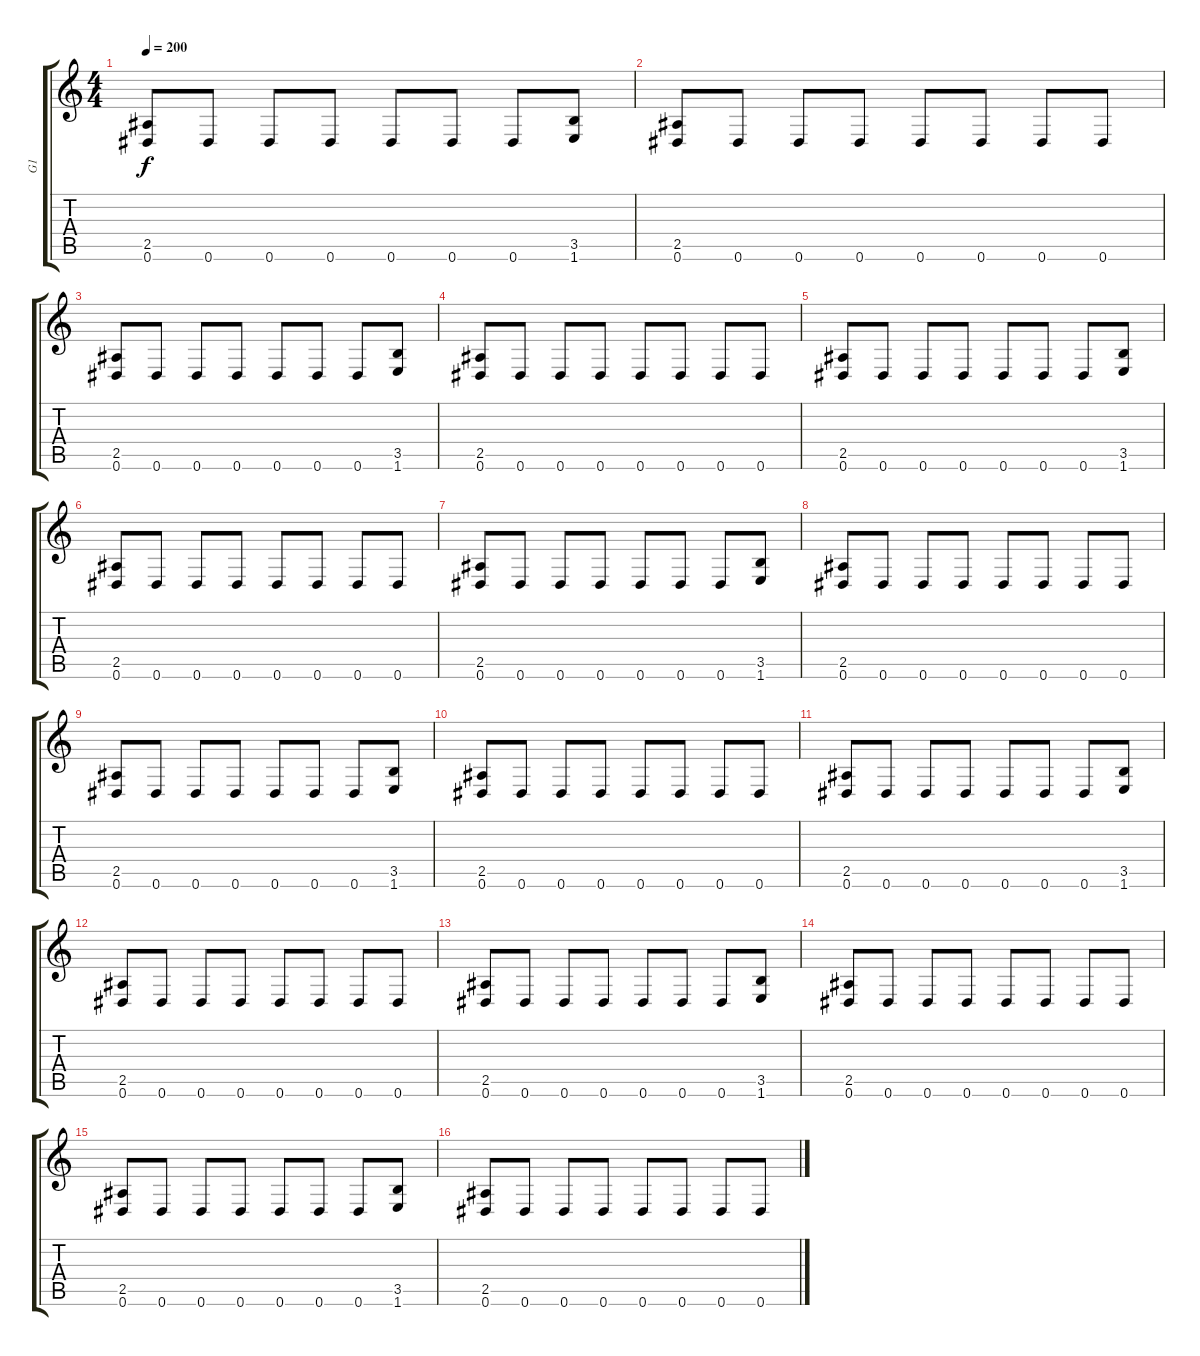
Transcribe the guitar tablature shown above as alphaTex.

\track ("G1" "G1") {instrument distortionguitar}
\staff {score tabs}
\tuning (Eb4 Bb3 Gb3 Db3 Ab2 Eb2) {hide}
\ts (4 4)
\tempo 200
\clef g2
\ks c
(2.5 0.6).8{dy f} 0.6.8 0.6.8 0.6.8 0.6.8 0.6.8 0.6.8 (3.5 1.6).8 |
(2.5 0.6).8 0.6.8 0.6.8 0.6.8 0.6.8 0.6.8 0.6.8 0.6.8 |
(2.5 0.6).8 0.6.8 0.6.8 0.6.8 0.6.8 0.6.8 0.6.8 (3.5 1.6).8 |
(2.5 0.6).8 0.6.8 0.6.8 0.6.8 0.6.8 0.6.8 0.6.8 0.6.8 |
(2.5 0.6).8 0.6.8 0.6.8 0.6.8 0.6.8 0.6.8 0.6.8 (3.5 1.6).8 |
(2.5 0.6).8 0.6.8 0.6.8 0.6.8 0.6.8 0.6.8 0.6.8 0.6.8 |
(2.5 0.6).8 0.6.8 0.6.8 0.6.8 0.6.8 0.6.8 0.6.8 (3.5 1.6).8 |
(2.5 0.6).8 0.6.8 0.6.8 0.6.8 0.6.8 0.6.8 0.6.8 0.6.8 |
(2.5 0.6).8 0.6.8 0.6.8 0.6.8 0.6.8 0.6.8 0.6.8 (3.5 1.6).8 |
(2.5 0.6).8 0.6.8 0.6.8 0.6.8 0.6.8 0.6.8 0.6.8 0.6.8 |
(2.5 0.6).8 0.6.8 0.6.8 0.6.8 0.6.8 0.6.8 0.6.8 (3.5 1.6).8 |
(2.5 0.6).8 0.6.8 0.6.8 0.6.8 0.6.8 0.6.8 0.6.8 0.6.8 |
(2.5 0.6).8 0.6.8 0.6.8 0.6.8 0.6.8 0.6.8 0.6.8 (3.5 1.6).8 |
(2.5 0.6).8 0.6.8 0.6.8 0.6.8 0.6.8 0.6.8 0.6.8 0.6.8 |
(2.5 0.6).8 0.6.8 0.6.8 0.6.8 0.6.8 0.6.8 0.6.8 (3.5 1.6).8 |
(2.5 0.6).8 0.6.8 0.6.8 0.6.8 0.6.8 0.6.8 0.6.8 0.6.8
